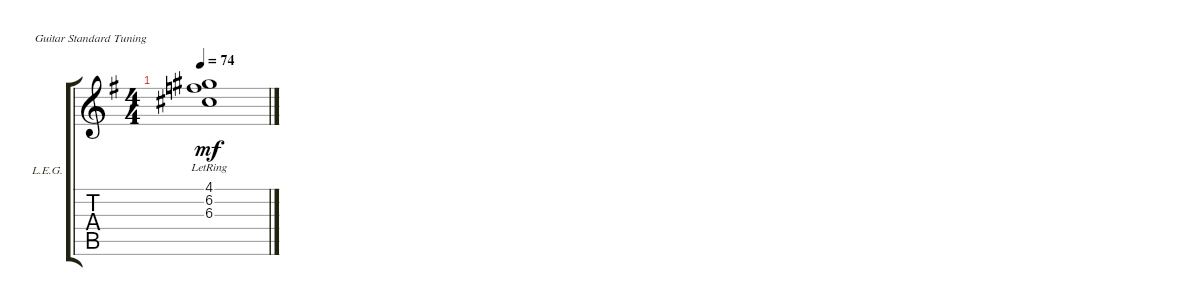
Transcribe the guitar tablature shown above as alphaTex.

\defaultSystemsLayout 4
\bracketExtendMode groupsimilarinstruments
\firstSystemTrackNameOrientation horizontal
\otherSystemsTrackNameOrientation horizontal
\track ("Lead Electric Guitar" "L.E.G.") {multiBarRest instrument electricguitarclean}
\staff {score tabs}
\tuning (E4 B3 G3 D3 A2 E2)
\ts (4 4)
\tempo 74
\clef g2
\ks g
(6.3{lr} 6.2 4.1).1{dy mf}
